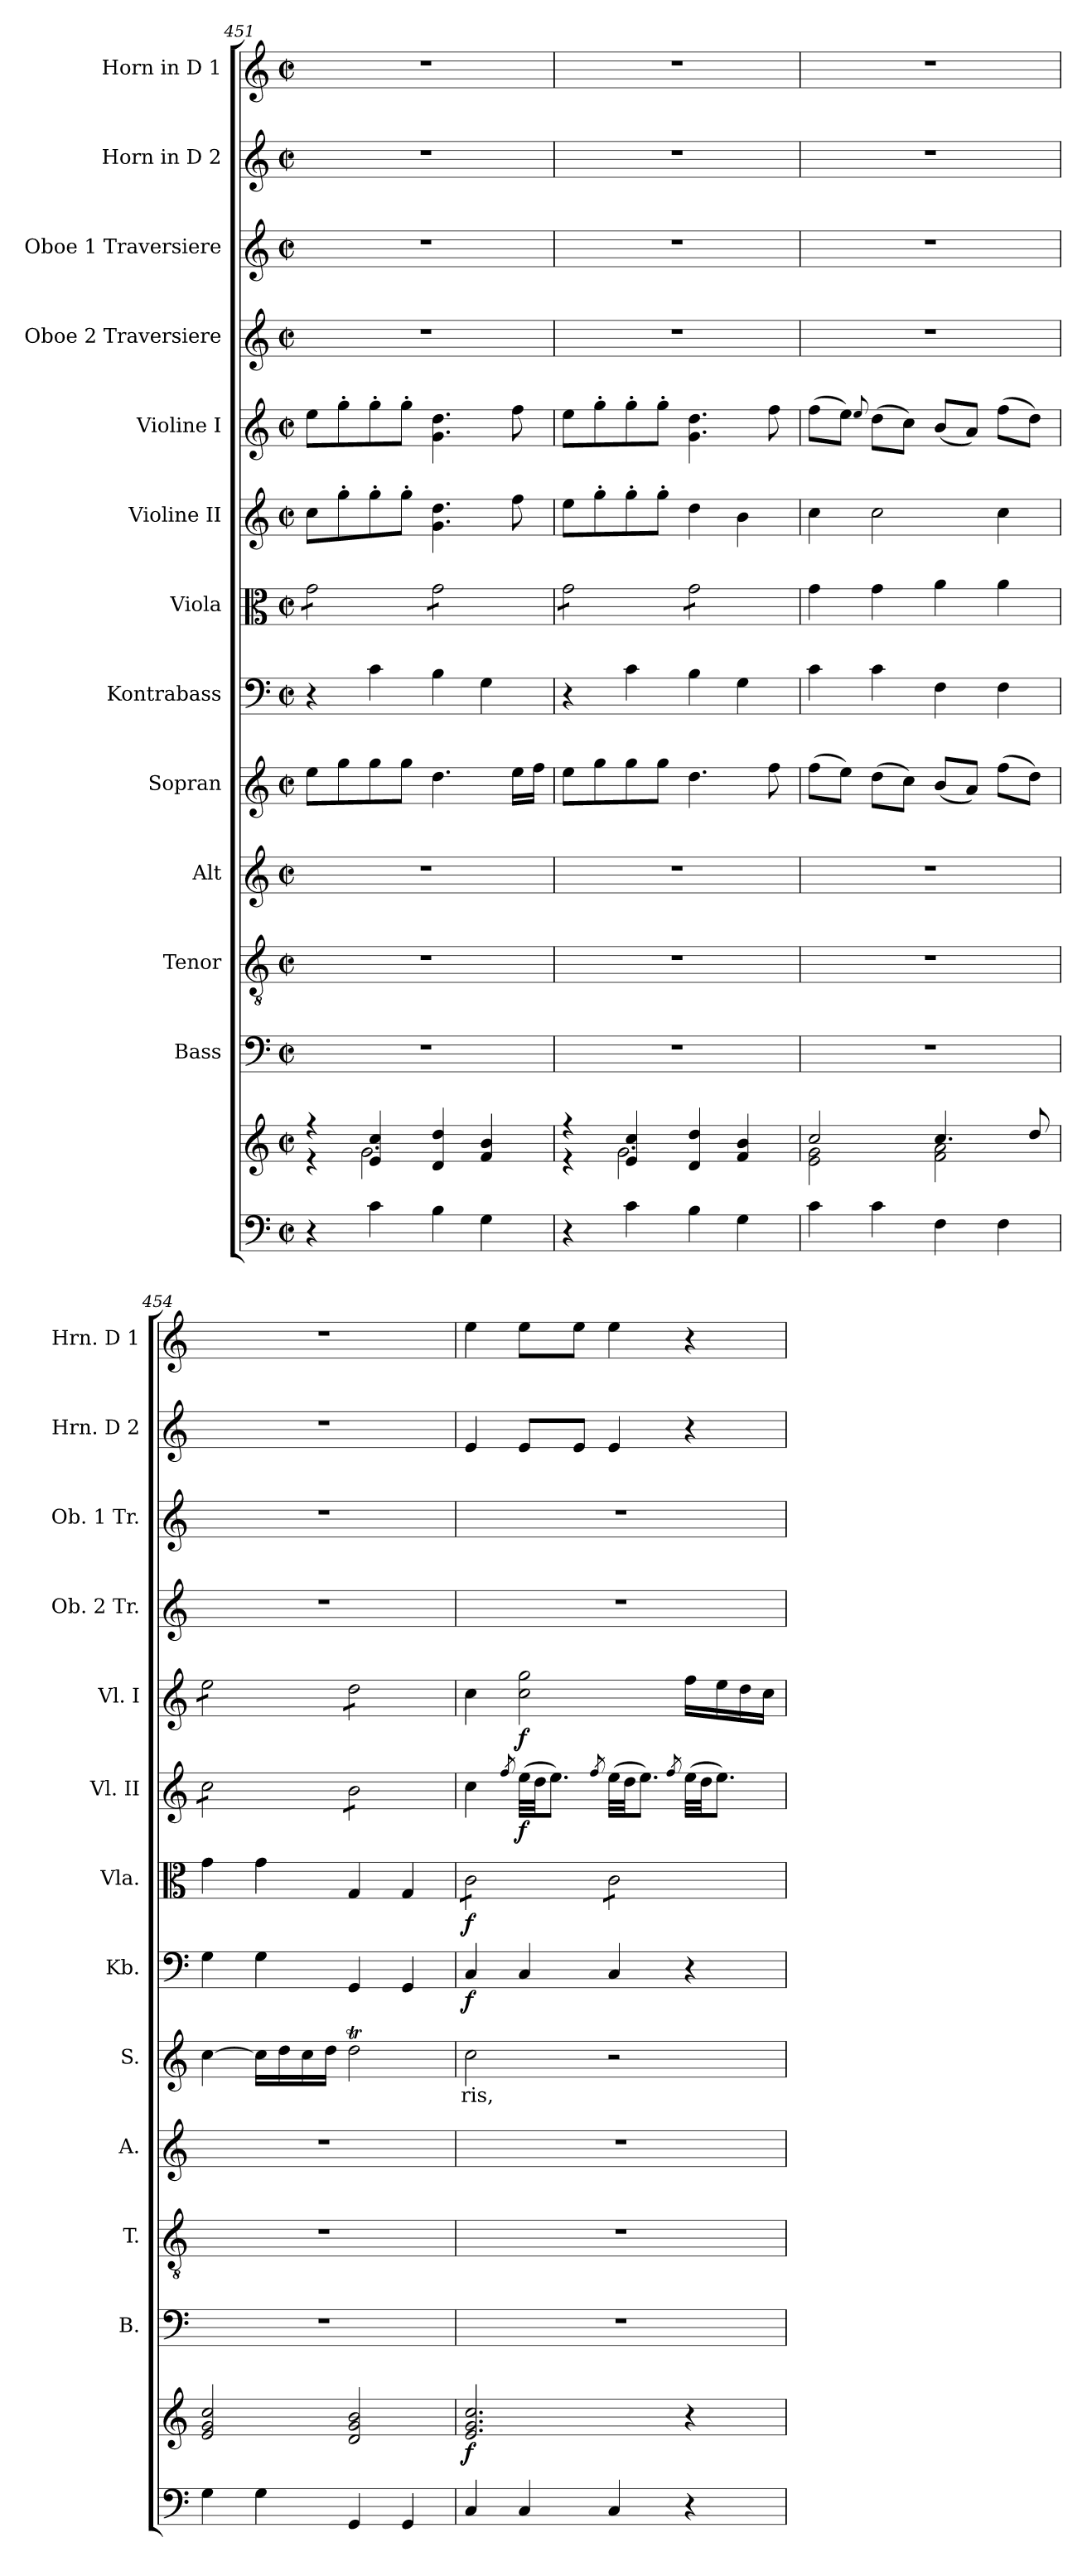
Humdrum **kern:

**kern	**kern	**dynam	**kern	**kern	**kern	**kern	**text	**kern	**dynam	**kern	**dynam	**kern	**dynam	**kern	**dynam	**kern	**kern	**kern	**kern
*part13	*part13	*part13	*part12	*part11	*part10	*part9	*part9	*part8	*part8	*part7	*part7	*part6	*part6	*part5	*part5	*part4	*part3	*part2	*part1
*staff14	*staff13	*staff13/14	*staff12	*staff11	*staff10	*staff9	*staff9	*staff8	*staff8	*staff7	*staff7	*staff6	*staff6	*staff5	*staff5	*staff4	*staff3	*staff2	*staff1
*	*	*	*I"Bass	*I"Tenor	*I"Alt	*I"Sopran	*	*I"Kontrabass	*	*I"Viola	*	*I"Violine II	*	*I"Violine I	*	*I"Oboe 2 Traversiere	*I"Oboe 1 Traversiere	*I"Horn in D 2	*I"Horn in D 1
*	*	*	*I'B.	*I'T.	*I'A.	*I'S.	*	*I'Kb.	*	*I'Vla.	*	*I'Vl. II	*	*I'Vl. I	*	*I'Ob. 2 Tr.	*I'Ob. 1 Tr.	*I'Hrn. D 2	*I'Hrn. D 1
*clefF4	*clefG2	*	*clefF4	*clefGv2	*clefG2	*clefG2	*	*clefF4	*	*clefC3	*	*clefG2	*	*clefG2	*	*clefG2	*clefG2	*clefG2	*clefG2
*	*	*	*	*	*	*	*	*ITrd7c12	*	*	*	*	*	*	*	*	*	*ITrd7c12	*ITrd7c12
*k[]	*k[]	*	*k[]	*k[]	*k[]	*k[]	*	*k[]	*	*k[]	*	*k[]	*	*k[]	*	*k[]	*k[]	*k[]	*k[]
*C:	*C:	*	*C:	*C:	*C:	*C:	*	*C:	*	*C:	*	*C:	*	*C:	*	*C:	*C:	*C:	*C:
*M2/2	*M2/2	*	*M2/2	*M2/2	*M2/2	*M2/2	*	*M2/2	*	*M2/2	*	*M2/2	*	*M2/2	*	*M2/2	*M2/2	*M2/2	*M2/2
*met(c|)	*met(c|)	*	*met(c|)	*met(c|)	*met(c|)	*met(c|)	*	*met(c|)	*	*met(c|)	*	*met(c|)	*	*met(c|)	*	*met(c|)	*met(c|)	*met(c|)	*met(c|)
=451	=451	=451	=451	=451	=451	=451	=451	=451	=451	=451	=451	=451	=451	=451	=451	=451	=451	=451	=451
*	*^	*	*	*	*	*	*	*	*	*	*	*	*	*	*	*	*	*	*
*	*	*	*	*	*	*	*	*	*	*	*tremolo	*	*	*	*	*	*	*	*	*
4r	4r	4r	.	1r	1r	1r	8ee\L	.	4r	.	8g\L	.	8cc\L	.	8ee\L	.	1r	1r	1r	1r
.	.	.	.	.	.	.	8gg\	.	.	.	8g\	.	8gg'>\	.	8gg'>\	.	.	.	.	.
4c\	4e/ 4cc/	2.g\	.	.	.	.	8gg\	.	4C\	.	8g\	.	8gg'>\	.	8gg'>\	.	.	.	.	.
.	.	.	.	.	.	.	8gg\J	.	.	.	8g\J	.	8gg'>\J	.	8gg'>\J	.	.	.	.	.
4B\	4d/ 4dd/	.	.	.	.	.	4.dd\	.	4BB\	.	8g\L	.	4.g\ 4.dd\	.	4.g\ 4.dd\	.	.	.	.	.
.	.	.	.	.	.	.	.	.	.	.	8g\	.	.	.	.	.	.	.	.	.
4G\	4f/ 4b/	.	.	.	.	.	.	.	4GG\	.	8g\	.	.	.	.	.	.	.	.	.
.	.	.	.	.	.	.	16ee\LL	.	.	.	8g\J	.	8ff\	.	8ff\	.	.	.	.	.
.	.	.	.	.	.	.	16ff\JJ	.	.	.	.	.	.	.	.	.	.	.	.	.
!!LO:PB:g=z
=452	=452	=452	=452	=452	=452	=452	=452	=452	=452	=452	=452	=452	=452	=452	=452	=452	=452	=452	=452	=452
4r	4r	4r	.	1r	1r	1r	8ee\L	.	4r	.	8g\L	.	8ee\L	.	8ee\L	.	1r	1r	1r	1r
.	.	.	.	.	.	.	8gg\	.	.	.	8g\	.	8gg'>\	.	8gg'>\	.	.	.	.	.
4c\	4e/ 4cc/	2.g\	.	.	.	.	8gg\	.	4C\	.	8g\	.	8gg'>\	.	8gg'>\	.	.	.	.	.
.	.	.	.	.	.	.	8gg\J	.	.	.	8g\J	.	8gg'>\J	.	8gg'>\J	.	.	.	.	.
4B\	4d/ 4dd/	.	.	.	.	.	4.dd\	.	4BB\	.	8g\L	.	4dd\	.	4.g\ 4.dd\	.	.	.	.	.
.	.	.	.	.	.	.	.	.	.	.	8g\	.	.	.	.	.	.	.	.	.
4G\	4f/ 4b/	.	.	.	.	.	.	.	4GG\	.	8g\	.	4b\	.	.	.	.	.	.	.
.	.	.	.	.	.	.	8ff\	.	.	.	8g\J	.	.	.	8ff\	.	.	.	.	.
*	*	*	*	*	*	*	*	*	*	*	*Xtremolo	*	*	*	*	*	*	*	*	*
=453	=453	=453	=453	=453	=453	=453	=453	=453	=453	=453	=453	=453	=453	=453	=453	=453	=453	=453	=453	=453
4c\	2cc/	2e\ 2g\	.	1r	1r	1r	(>8ff\L	.	4C\	.	4g\	.	4cc\	.	(>8ff\L	.	1r	1r	1r	1r
.	.	.	.	.	.	.	8ee\J)	.	.	.	.	.	.	.	8ee\J)	.	.	.	.	.
.	.	.	.	.	.	.	.	.	.	.	.	.	.	.	8qqee/	.	.	.	.	.
4c\	.	.	.	.	.	.	(>8dd\L	.	4C\	.	4g\	.	2cc\	.	(>8dd\L	.	.	.	.	.
.	.	.	.	.	.	.	8cc\J)	.	.	.	.	.	.	.	8cc\J)	.	.	.	.	.
4F\	4.cc/	2f\ 2a\	.	.	.	.	(<8b/L	.	4FF\	.	4a\	.	.	.	(<8b/L	.	.	.	.	.
.	.	.	.	.	.	.	8a/J)	.	.	.	.	.	.	.	8a/J)	.	.	.	.	.
4F\	.	.	.	.	.	.	(>8ff\L	.	4FF\	.	4a\	.	4cc\	.	(>8ff\L	.	.	.	.	.
.	8dd/	.	.	.	.	.	8dd\J)	.	.	.	.	.	.	.	8dd\J)	.	.	.	.	.
*	*v	*v	*	*	*	*	*	*	*	*	*	*	*	*	*	*	*	*	*	*
=454	=454	=454	=454	=454	=454	=454	=454	=454	=454	=454	=454	=454	=454	=454	=454	=454	=454	=454	=454
*	*	*	*	*	*	*	*	*	*	*	*	*tremolo	*	*	*	*	*	*	*
*	*	*	*	*	*	*	*	*	*	*	*	*	*	*tremolo	*	*	*	*	*
4G\	2e/ 2g/ 2cc/	.	1r	1r	1r	[4cc\	.	4GG\	.	4g\	.	8cc\L	.	8ee\L	.	1r	1r	1r	1r
.	.	.	.	.	.	.	.	.	.	.	.	8cc\	.	8ee\	.	.	.	.	.
4G\	.	.	.	.	.	16cc\LL]	.	4GG\	.	4g\	.	8cc\	.	8ee\	.	.	.	.	.
.	.	.	.	.	.	16dd\	.	.	.	.	.	.	.	.	.	.	.	.	.
.	.	.	.	.	.	16cc\	.	.	.	.	.	8cc\J	.	8ee\J	.	.	.	.	.
.	.	.	.	.	.	16dd\JJ	.	.	.	.	.	.	.	.	.	.	.	.	.
4GG/	2d/ 2g/ 2b/	.	.	.	.	2ddT\	.	4GGG/	.	4G/	.	8b\L	.	8dd\L	.	.	.	.	.
.	.	.	.	.	.	.	.	.	.	.	.	8b\	.	8dd\	.	.	.	.	.
4GG/	.	.	.	.	.	.	.	4GGG/	.	4G/	.	8b\	.	8dd\	.	.	.	.	.
.	.	.	.	.	.	.	.	.	.	.	.	8b\J	.	8dd\J	.	.	.	.	.
*	*	*	*	*	*	*	*	*	*	*	*	*	*	*Xtremolo	*	*	*	*	*
*	*	*	*	*	*	*	*	*	*	*	*	*Xtremolo	*	*	*	*	*	*	*
=455	=455	=455	=455	=455	=455	=455	=455	=455	=455	=455	=455	=455	=455	=455	=455	=455	=455	=455	=455
!	!	!LO:DY:b	!	!	!	!	!LO:LY:b	!	!LO:DY:b	!	!LO:DY:b	!	!	!	!	!	!	!	!
*	*	*	*	*	*	*	*	*	*	*tremolo	*	*	*	*	*	*	*	*	*
4C/	2.e/ 2.g/ 2.cc/	f	1r	1r	1r	2cc\	-ris,	4CC/	f	8c\L	f	4cc\	.	4cc\	.	1r	1r	4E/	4e\
.	.	.	.	.	.	.	.	.	.	8c\	.	.	.	.	.	.	.	.	.
.	.	.	.	.	.	.	.	.	.	.	.	8qff/	.	.	.	.	.	.	.
!	!	!	!	!	!	!	!	!	!	!	!	!	!LO:DY:b	!	!LO:DY:b	!	!	!	!
4C/	.	.	.	.	.	.	.	4CC/	.	8c\	.	(>32ee\LLL	f	2cc\ 2gg\	f	.	.	8E/L	8e\L
.	.	.	.	.	.	.	.	.	.	.	.	32dd\JJ	.	.	.	.	.	.	.
.	.	.	.	.	.	.	.	.	.	.	.	8.ee\J)	.	.	.	.	.	.	.
.	.	.	.	.	.	.	.	.	.	8c\J	.	.	.	.	.	.	.	8E/J	8e\J
.	.	.	.	.	.	.	.	.	.	.	.	8qff/	.	.	.	.	.	.	.
4C/	.	.	.	.	.	2r	.	4CC/	.	8c\L	.	(>32ee\LLL	.	.	.	.	.	4E/	4e\
.	.	.	.	.	.	.	.	.	.	.	.	32dd\JJ	.	.	.	.	.	.	.
.	.	.	.	.	.	.	.	.	.	.	.	8.ee\J)	.	.	.	.	.	.	.
.	.	.	.	.	.	.	.	.	.	8c\	.	.	.	.	.	.	.	.	.
.	.	.	.	.	.	.	.	.	.	.	.	8qff/	.	.	.	.	.	.	.
4r	4r	.	.	.	.	.	.	4r	.	8c\	.	(>32ee\LLL	.	16ff\LL	.	.	.	4r	4r
.	.	.	.	.	.	.	.	.	.	.	.	32dd\JJ	.	.	.	.	.	.	.
.	.	.	.	.	.	.	.	.	.	.	.	8.ee\J)	.	16ee\	.	.	.	.	.
.	.	.	.	.	.	.	.	.	.	8c\J	.	.	.	16dd\	.	.	.	.	.
*	*	*	*	*	*	*	*	*	*	*Xtremolo	*	*	*	*	*	*	*	*	*
.	.	.	.	.	.	.	.	.	.	.	.	.	.	16cc\JJ	.	.	.	.	.
=	=	=	=	=	=	=	=	=	=	=	=	=	=	=	=	=	=	=	=
*-	*-	*-	*-	*-	*-	*-	*-	*-	*-	*-	*-	*-	*-	*-	*-	*-	*-	*-	*-
